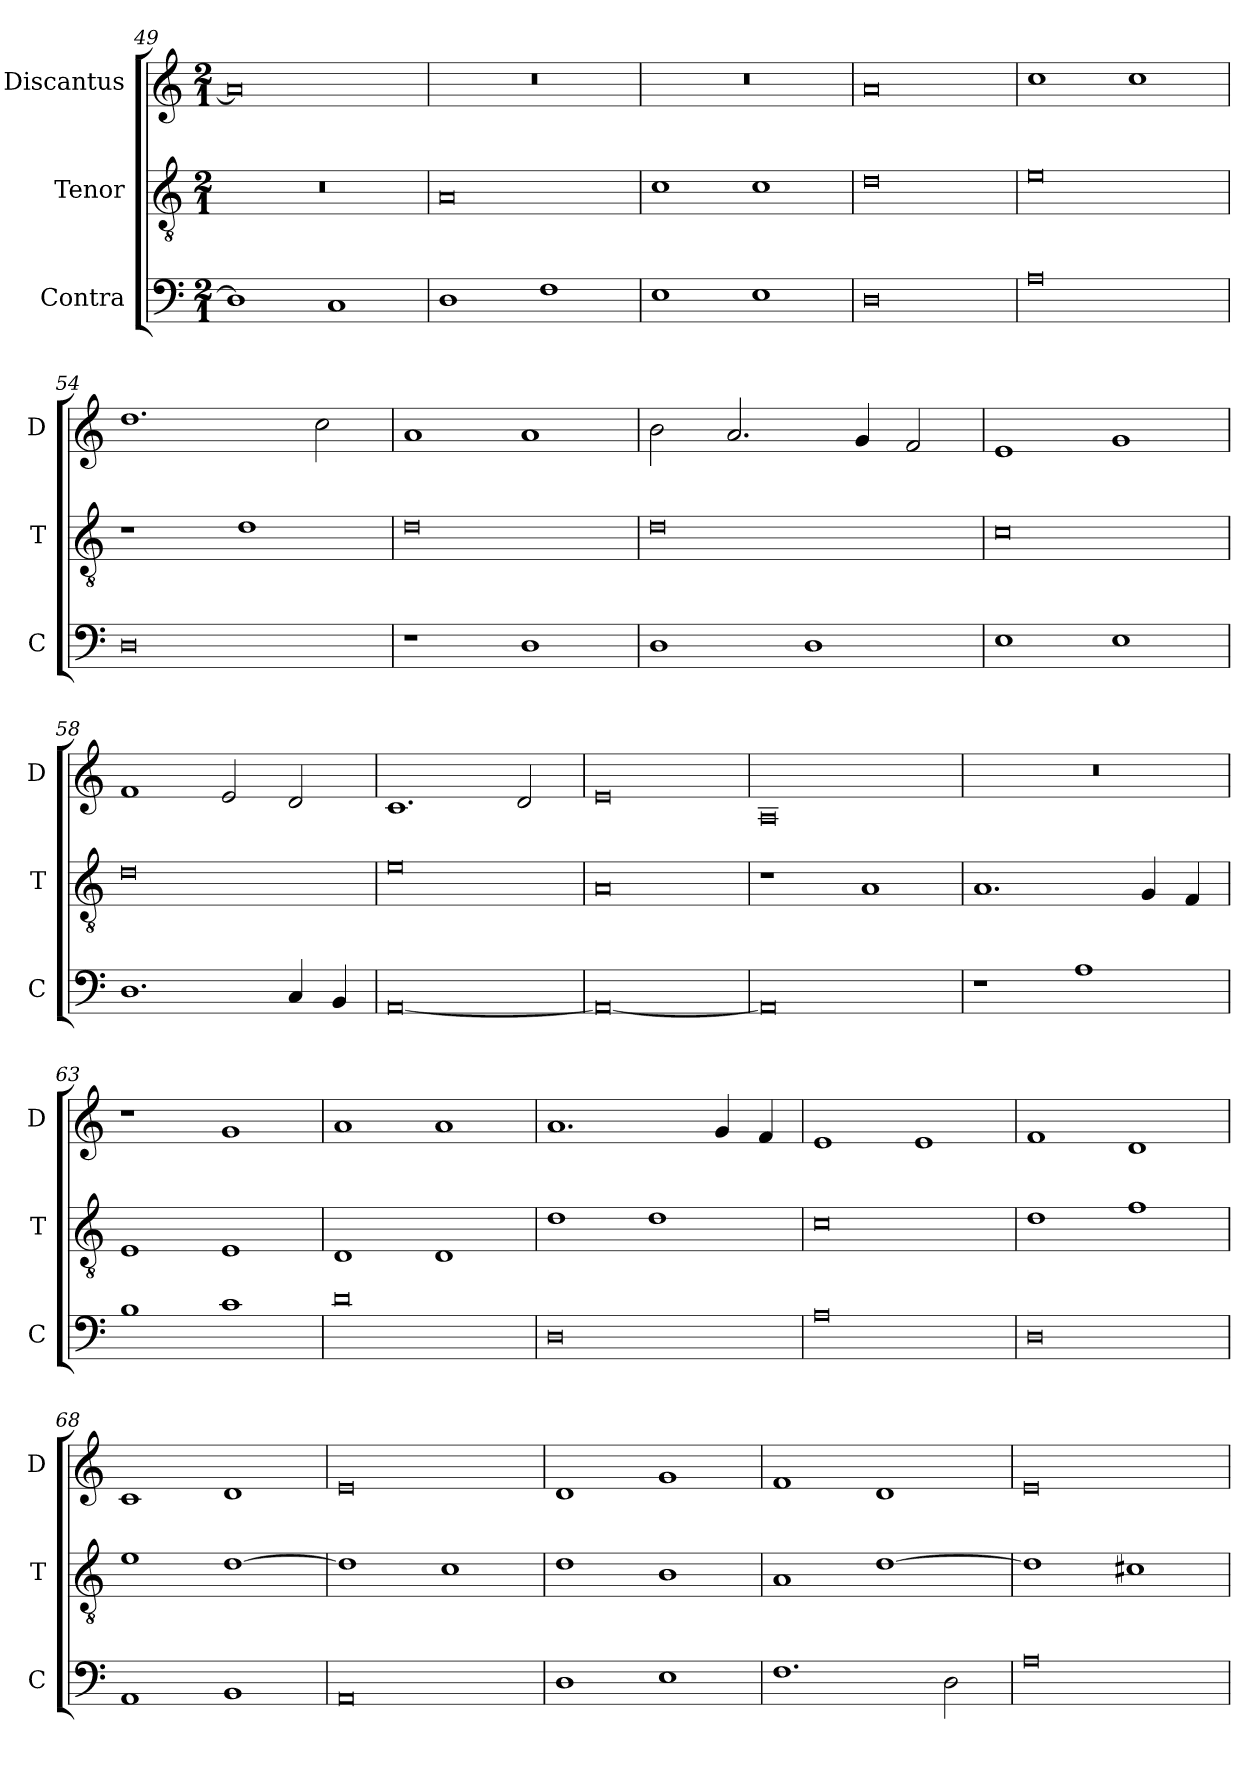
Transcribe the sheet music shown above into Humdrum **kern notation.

**kern	**kern	**kern
*part3	*part2	*part1
*staff3	*staff2	*staff1
*I"Contra	*I"Tenor	*I"Discantus
*I'C	*I'T	*I'D
*clefF4	*clefGv2	*clefG2
*k[]	*k[]	*k[]
*M2/1	*M2/1	*M2/1
=49	=49	=49
1D]	0r	0a]
1C	.	.
=50	=50	=50
1D	0A	0r
1F	.	.
=51	=51	=51
1E	1c	0r
1E	1c	.
=52	=52	=52
0D	0d	0a
=53	=53	=53
0A	0e	1cc
.	.	1cc
=54	=54	=54
0D	1r	1.dd
.	1d	.
.	.	2cc\
=55	=55	=55
1r	0d	1a
1D	.	1a
=56	=56	=56
1D	0d	2b\
.	.	2.a/
1D	.	.
.	.	4g/
.	.	2f/
=57	=57	=57
1E	0c	1e
1E	.	1g
=58	=58	=58
1.D	0d	1f
.	.	2e/
4C/	.	2d/
4BB/	.	.
=59	=59	=59
[0AA	0e	1.c
.	.	2d/
=60	=60	=60
0AA_	0A	0e
=61	=61	=61
0AA]	1r	0A
.	1A	.
=62	=62	=62
1r	1.A	0r
1A	.	.
.	4G/	.
.	4F/	.
=63	=63	=63
1B	1E	1r
1c	1E	1g
=64	=64	=64
0d	1D	1a
.	1D	1a
=65	=65	=65
0D	1d	1.a
.	1d	.
.	.	4g/
.	.	4f/
=66	=66	=66
0A	0c	1e
.	.	1e
=67	=67	=67
0D	1d	1f
.	1f	1d
=68	=68	=68
1AA	1e	1c
1BB	[1d	1d
=69	=69	=69
0AA	1d]	0e
.	1c	.
=70	=70	=70
1D	1d	1d
1E	1B	1g
=71	=71	=71
1.F	1A	1f
.	[1d	1d
2D\	.	.
=72	=72	=72
0A	1d]	0e
.	1c#X	.
=	=	=
*-	*-	*-
